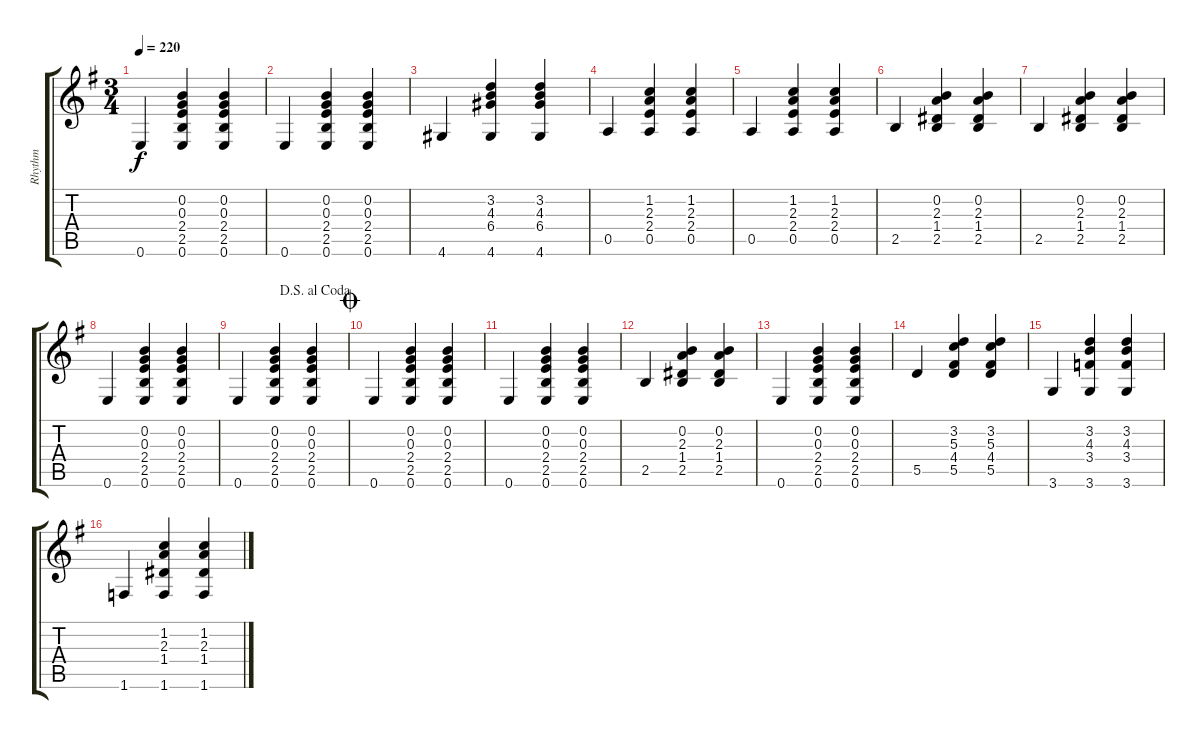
\track ("Rhythm" "Rhythm") {instrument acousticguitarnylon}
\staff {score tabs}
\tuning (E4 B3 G3 D3 A2 E2) {hide}
\ts (3 4)
\tempo 220
\clef g2
\ks g
0.6.4{dy f} (0.2 0.3 2.4 2.5 0.6).4 (0.2 0.3 2.4 2.5 0.6).4 |
0.6.4 (0.2 0.3 2.4 2.5 0.6).4 (0.2 0.3 2.4 2.5 0.6).4 |
4.6.4 (3.2 4.3 6.4 4.6).4 (3.2 4.3 6.4 4.6).4 |
0.5.4 (1.2 2.3 2.4 0.5).4 (1.2 2.3 2.4 0.5).4 |
0.5.4 (1.2 2.3 2.4 0.5).4 (1.2 2.3 2.4 0.5).4 |
2.5.4 (0.2 2.3 1.4 2.5).4 (0.2 2.3 1.4 2.5).4 |
2.5.4 (0.2 2.3 1.4 2.5).4 (0.2 2.3 1.4 2.5).4 |
0.6.4 (0.2 0.3 2.4 2.5 0.6).4 (0.2 0.3 2.4 2.5 0.6).4 |
\jump dalsegnoalcoda
0.6.4 (0.2 0.3 2.4 2.5 0.6).4 (0.2 0.3 2.4 2.5 0.6).4 |
\jump coda
0.6.4 (0.2 0.3 2.4 2.5 0.6).4 (0.2 0.3 2.4 2.5 0.6).4 |
0.6.4 (0.2 0.3 2.4 2.5 0.6).4 (0.2 0.3 2.4 2.5 0.6).4 |
2.5.4 (0.2 2.3 1.4 2.5).4 (0.2 2.3 1.4 2.5).4 |
0.6.4 (0.2 0.3 2.4 2.5 0.6).4 (0.2 0.3 2.4 2.5 0.6).4 |
5.5.4 (3.2 5.3 4.4 5.5).4 (3.2 5.3 4.4 5.5).4 |
3.6.4 (3.2 4.3 3.4 3.6).4 (3.2 4.3 3.4 3.6).4 |
1.6.4 (1.2 2.3 1.4 1.6).4 (1.2 2.3 1.4 1.6).4
